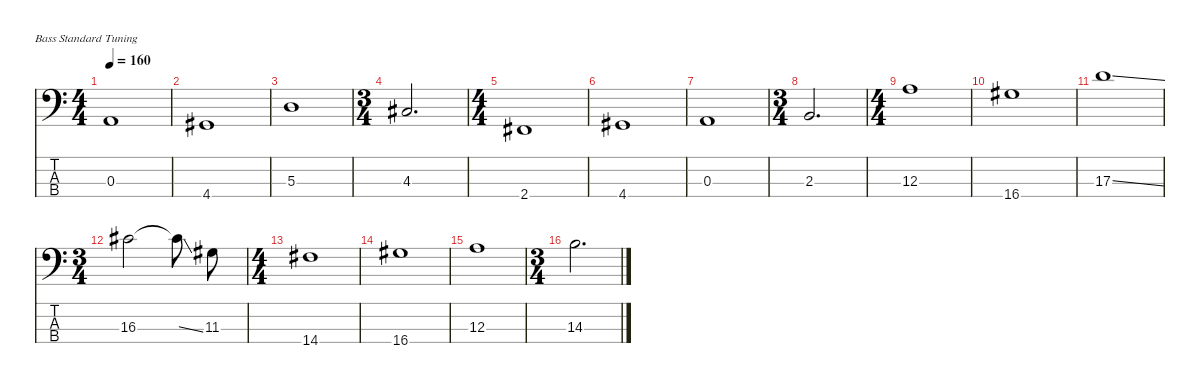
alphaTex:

\defaultSystemsLayout 4
\hideDynamics
\bracketExtendMode nobrackets
\singleTrackTrackNamePolicy hidden
\multiTrackTrackNamePolicy hidden
\firstSystemTrackNameMode fullname
\firstSystemTrackNameOrientation horizontal
\otherSystemsTrackNameOrientation horizontal
\track ("Bass" "el.bs.") {instrument electricbassfinger}
\staff {score tabs}
\tuning (G2 D2 A1 E1)
\ts (4 4)
\tempo 160
\clef f4
\ks c
0.3.1{dy f beam Up} |
4.4{acc #}.1{beam Up} |
5.3.1{beam Down} |
\ts (3 4)
\beaming (8 3 1 1 1)
4.3{acc #}.2{d beam Up} |
\ts (4 4)
\beaming (8 2 2 2 2)
2.4{acc #}.1{beam Up} |
4.4{acc #}.1{beam Up} |
0.3.1{beam Up} |
\ts (3 4)
\beaming (8 3 1 1 1)
2.3.2{d beam Up} |
\ts (4 4)
\beaming (8 2 2 2 2)
12.3.1{beam Down} |
16.4{acc #}.1{beam Down} |
17.3{ss}.1{beam Down} |
\ts (3 4)
\beaming (8 3 1 1 1)
16.3{acc #}.2{beam Down} 16.3{ss t acc #}.8{beam Down} 11.3{acc #}.8{beam Down} |
\ts (4 4)
\beaming (8 2 2 2 2)
14.4{acc #}.1{beam Down} |
16.4{acc #}.1{beam Down} |
12.3.1{beam Down} |
\ts (3 4)
\beaming (8 3 1 1 1)
14.3.2{d beam Down}
